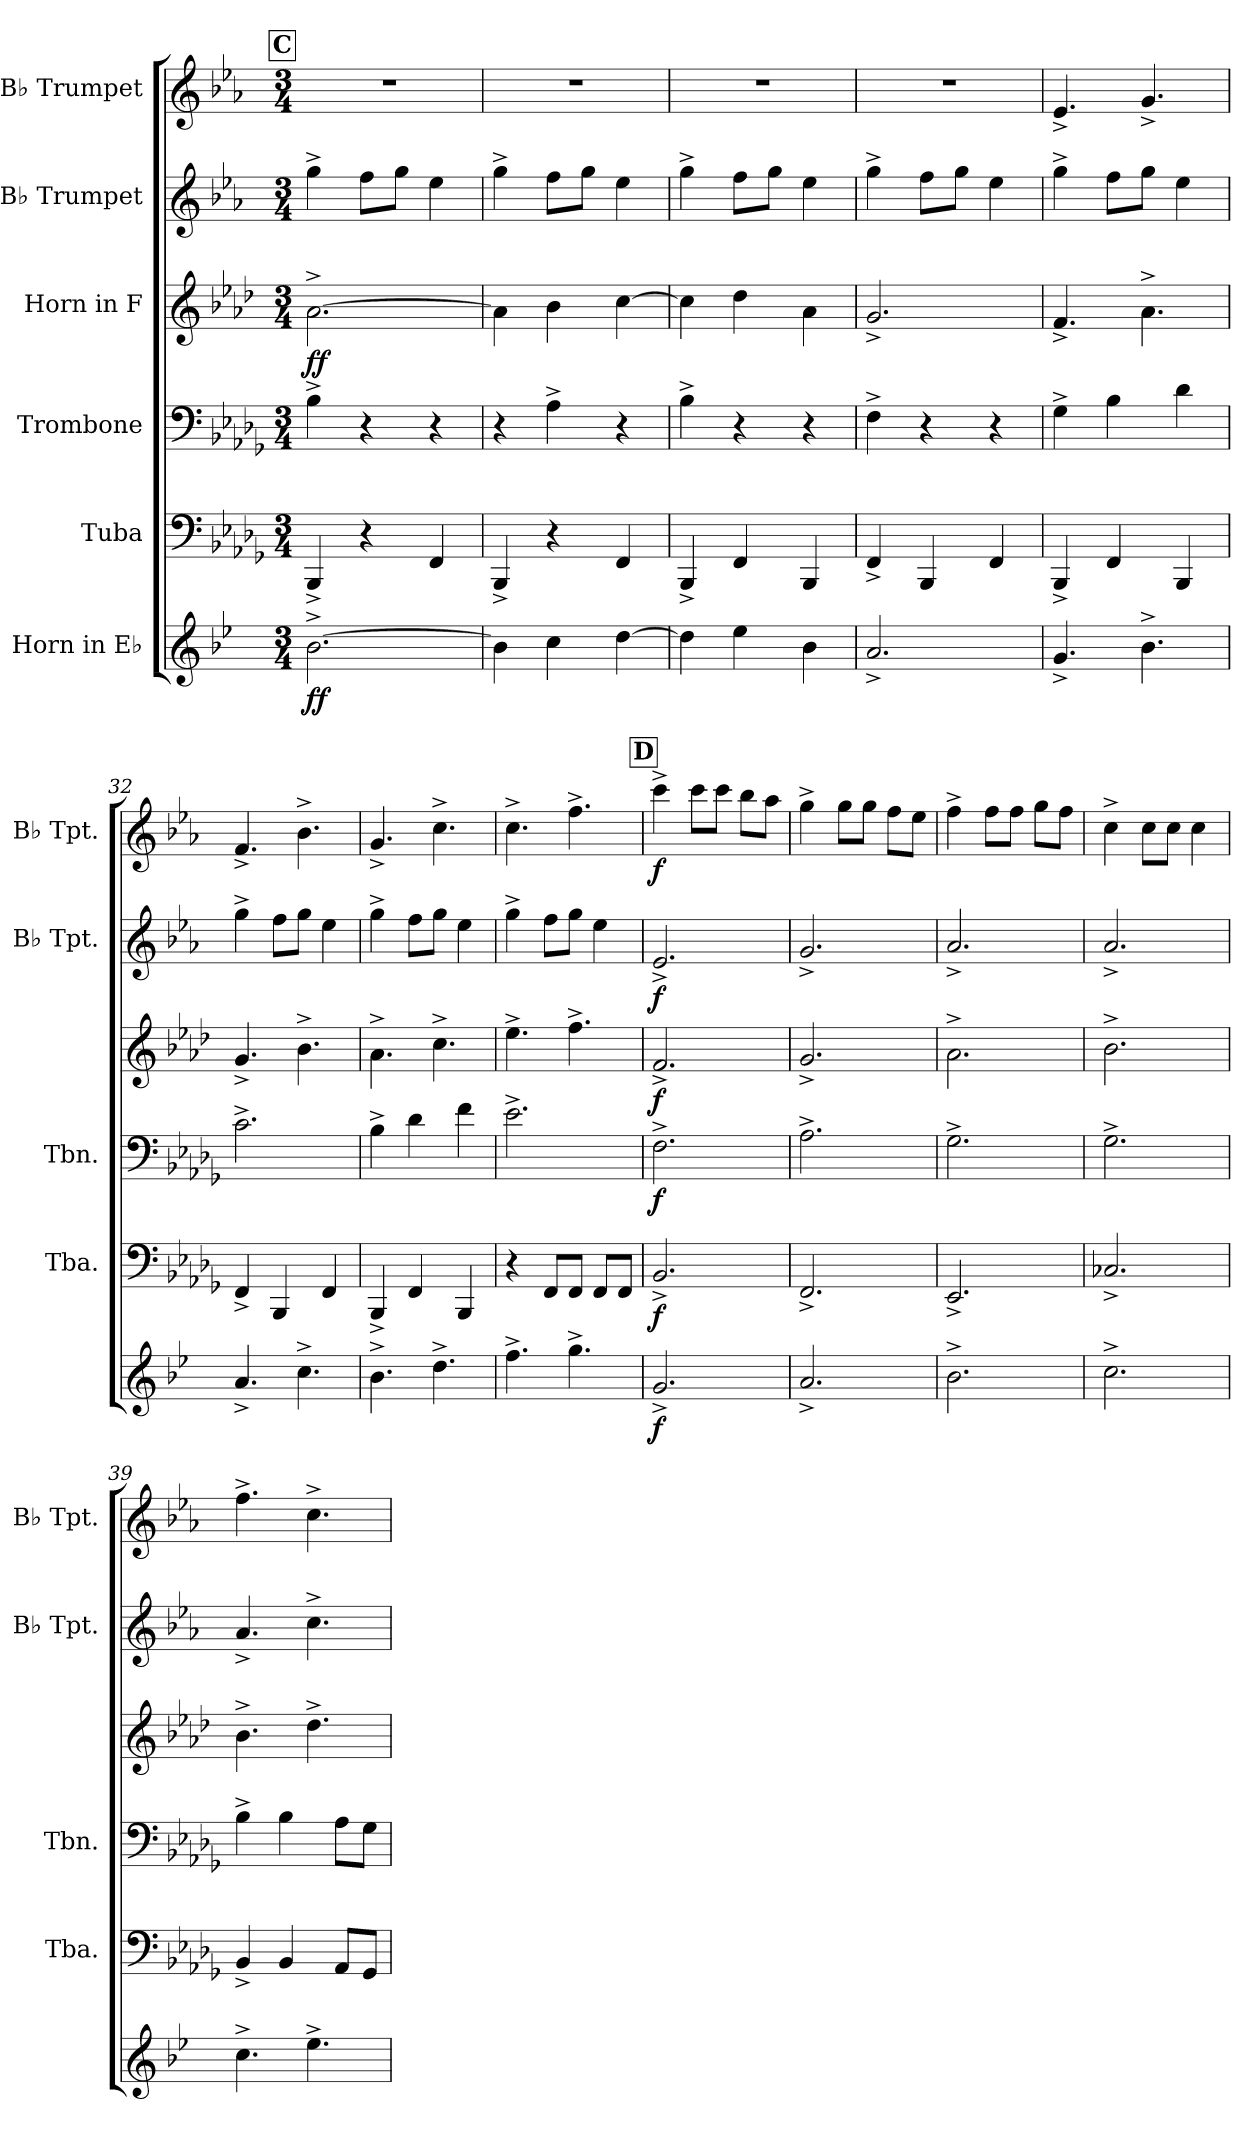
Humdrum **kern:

**kern	**dynam	**kern	**dynam	**kern	**dynam	**kern	**dynam	**kern	**dynam	**kern	**dynam
*part6	*part6	*part5	*part5	*part4	*part4	*part3	*part3	*part2	*part2	*part1	*part1
*staff6	*staff6	*staff5	*staff5	*staff4	*staff4	*staff3	*staff3	*staff2	*staff2	*staff1	*staff1
*I"Horn in E♭	*	*I"Tuba	*	*I"Trombone	*	*I"Horn in F	*	*I"B♭ Trumpet	*	*I"B♭ Trumpet	*
*	*	*I'Tba.	*	*I'Tbn.	*	*	*	*I'B♭ Tpt.	*	*I'B♭ Tpt.	*
!!LO:LB:g=z
*clefG2	*	*clefF4	*	*clefF4	*	*clefG2	*	*clefG2	*	*clefG2	*
*ITrd5c9	*	*	*	*	*	*ITrd4c7	*	*ITrd1c2	*	*ITrd1c2	*
*k[b-e-a-d-g-]	*	*k[b-e-a-d-g-]	*	*k[b-e-a-d-g-]	*	*k[b-e-a-d-g-]	*	*k[b-e-a-d-g-]	*	*k[b-e-a-d-g-]	*
*D-:	*	*D-:	*	*D-:	*	*D-:	*	*D-:	*	*D-:	*
*M3/4	*	*M3/4	*	*M3/4	*	*M3/4	*	*M3/4	*	*M3/4	*
!!LO:REH:place=s1:a:B:fs=14:t=C
=27	=27	=27	=27	=27	=27	=27	=27	=27	=27	=27	=27
!	!LO:DY:b	!	!	!	!	!	!LO:DY:b	!	!	!	!
[2.d-^\	ff	4BBB-^/	.	4B-^\	.	[2.d-^\	ff	4ff^\	.	2.r	.
.	.	4r	.	4r	.	.	.	8ee-\L	.	.	.
.	.	.	.	.	.	.	.	8ff\J	.	.	.
.	.	4FF/	.	4r	.	.	.	4dd-\	.	.	.
=28	=28	=28	=28	=28	=28	=28	=28	=28	=28	=28	=28
4d-\]	.	4BBB-^/	.	4r	.	4d-\]	.	4ff^\	.	2.r	.
4e-\	.	4r	.	4A-^\	.	4e-\	.	8ee-\L	.	.	.
.	.	.	.	.	.	.	.	8ff\J	.	.	.
[4f\	.	4FF/	.	4r	.	[4f\	.	4dd-\	.	.	.
=29	=29	=29	=29	=29	=29	=29	=29	=29	=29	=29	=29
4f\]	.	4BBB-^/	.	4B-^\	.	4f\]	.	4ff^\	.	2.r	.
4g-\	.	4FF/	.	4r	.	4g-\	.	8ee-\L	.	.	.
.	.	.	.	.	.	.	.	8ff\J	.	.	.
4d-\	.	4BBB-/	.	4r	.	4d-\	.	4dd-\	.	.	.
=30	=30	=30	=30	=30	=30	=30	=30	=30	=30	=30	=30
2.c^/	.	4FF^/	.	4F^\	.	2.c^/	.	4ff^\	.	2.r	.
.	.	4BBB-/	.	4r	.	.	.	8ee-\L	.	.	.
.	.	.	.	.	.	.	.	8ff\J	.	.	.
.	.	4FF/	.	4r	.	.	.	4dd-\	.	.	.
=31	=31	=31	=31	=31	=31	=31	=31	=31	=31	=31	=31
4.B-^/	.	4BBB-^/	.	4G-^\	.	4.B-^/	.	4ff^\	.	4.d-^/	.
.	.	4FF/	.	4B-\	.	.	.	8ee-\L	.	.	.
4.d-^\	.	.	.	.	.	4.d-^\	.	8ff\J	.	4.f^/	.
.	.	4BBB-/	.	4d-\	.	.	.	4dd-\	.	.	.
=32	=32	=32	=32	=32	=32	=32	=32	=32	=32	=32	=32
4.c^/	.	4FF^/	.	2.c^\	.	4.c^/	.	4ff^\	.	4.e-^/	.
.	.	4BBB-/	.	.	.	.	.	8ee-\L	.	.	.
4.e-^\	.	.	.	.	.	4.e-^\	.	8ff\J	.	4.a-^\	.
.	.	4FF/	.	.	.	.	.	4dd-\	.	.	.
=33	=33	=33	=33	=33	=33	=33	=33	=33	=33	=33	=33
4.d-^\	.	4BBB-^/	.	4B-^\	.	4.d-^\	.	4ff^\	.	4.f^/	.
.	.	4FF/	.	4d-\	.	.	.	8ee-\L	.	.	.
4.f^\	.	.	.	.	.	4.f^\	.	8ff\J	.	4.b-^\	.
.	.	4BBB-/	.	4f\	.	.	.	4dd-\	.	.	.
=34	=34	=34	=34	=34	=34	=34	=34	=34	=34	=34	=34
4.a-^\	.	4r	.	2.e-^\	.	4.a-^\	.	4ff^\	.	4.b-^\	.
.	.	8FF/L	.	.	.	.	.	8ee-\L	.	.	.
4.b-^\	.	8FF/J	.	.	.	4.b-^\	.	8ff\J	.	4.ee-^\	.
.	.	8FF/L	.	.	.	.	.	4dd-\	.	.	.
.	.	8FF/J	.	.	.	.	.	.	.	.	.
!!LO:REH:place=s1:a:B:fs=14:t=D
=35	=35	=35	=35	=35	=35	=35	=35	=35	=35	=35	=35
!	!LO:DY:b	!	!LO:DY:b	!	!LO:DY:b	!	!LO:DY:b	!	!LO:DY:b	!	!LO:DY:b
2.B-^/	f	2.BB-^/	f	2.F^\	f	2.B-^/	f	2.d-^/	f	4bb-^\	f
.	.	.	.	.	.	.	.	.	.	8bb-\L	.
.	.	.	.	.	.	.	.	.	.	8bb-\J	.
.	.	.	.	.	.	.	.	.	.	8aa-\L	.
.	.	.	.	.	.	.	.	.	.	8gg-\J	.
!!LO:PB:g=z
=36	=36	=36	=36	=36	=36	=36	=36	=36	=36	=36	=36
2.c^/	.	2.FF^/	.	2.A-^\	.	2.c^/	.	2.f^/	.	4ff^\	.
.	.	.	.	.	.	.	.	.	.	8ff\L	.
.	.	.	.	.	.	.	.	.	.	8ff\J	.
.	.	.	.	.	.	.	.	.	.	8ee-\L	.
.	.	.	.	.	.	.	.	.	.	8dd-\J	.
=37	=37	=37	=37	=37	=37	=37	=37	=37	=37	=37	=37
2.d-^\	.	2.EE-^/	.	2.G-^\	.	2.d-^\	.	2.g-^/	.	4ee-^\	.
.	.	.	.	.	.	.	.	.	.	8ee-\L	.
.	.	.	.	.	.	.	.	.	.	8ee-\J	.
.	.	.	.	.	.	.	.	.	.	8ff\L	.
.	.	.	.	.	.	.	.	.	.	8ee-\J	.
=38	=38	=38	=38	=38	=38	=38	=38	=38	=38	=38	=38
2.e-^\	.	2.C-X^/	.	2.G-^\	.	2.e-^\	.	2.g-^/	.	4b-^\	.
.	.	.	.	.	.	.	.	.	.	8b-\L	.
.	.	.	.	.	.	.	.	.	.	8b-\J	.
.	.	.	.	.	.	.	.	.	.	4b-\	.
=39	=39	=39	=39	=39	=39	=39	=39	=39	=39	=39	=39
4.e-^\	.	4BB-^/	.	4B-^\	.	4.e-^\	.	4.g-^/	.	4.ee-^\	.
.	.	4BB-/	.	4B-\	.	.	.	.	.	.	.
4.g-^\	.	.	.	.	.	4.g-^\	.	4.b-^\	.	4.b-^\	.
.	.	8AA-/L	.	8A-\L	.	.	.	.	.	.	.
.	.	8GG-/J	.	8G-\J	.	.	.	.	.	.	.
=	=	=	=	=	=	=	=	=	=	=	=
*-	*-	*-	*-	*-	*-	*-	*-	*-	*-	*-	*-
